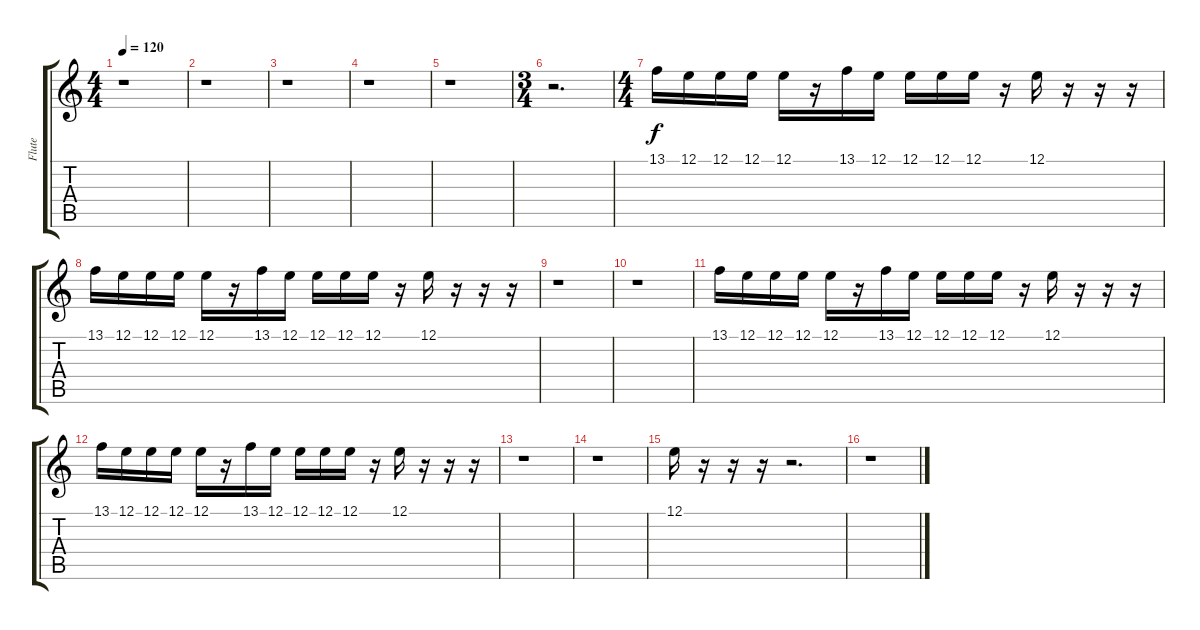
\track ("Flute" "Flute") {instrument flute}
\staff {score tabs}
\tuning (E4 B3 G3 D3 A2 E2) {hide}
\ts (4 4)
\tempo 120
\clef g2
\ks c
r.1{dy f} |
r.1 |
r.1 |
r.1 |
r.1 |
\ts (3 4)
r.2{d} |
\ts (4 4)
13.1.16 12.1.16 12.1.16 12.1.16 12.1.16 r.16 13.1.16 12.1.16 12.1.16 12.1.16 12.1.16 r.16 12.1.16 r.16 r.16 r.16 |
13.1.16 12.1.16 12.1.16 12.1.16 12.1.16 r.16 13.1.16 12.1.16 12.1.16 12.1.16 12.1.16 r.16 12.1.16 r.16 r.16 r.16 |
r.1 |
r.1 |
13.1.16 12.1.16 12.1.16 12.1.16 12.1.16 r.16 13.1.16 12.1.16 12.1.16 12.1.16 12.1.16 r.16 12.1.16 r.16 r.16 r.16 |
13.1.16 12.1.16 12.1.16 12.1.16 12.1.16 r.16 13.1.16 12.1.16 12.1.16 12.1.16 12.1.16 r.16 12.1.16 r.16 r.16 r.16 |
r.1 |
r.1 |
12.1.16 r.16 r.16 r.16 r.2{d} |
r.1
